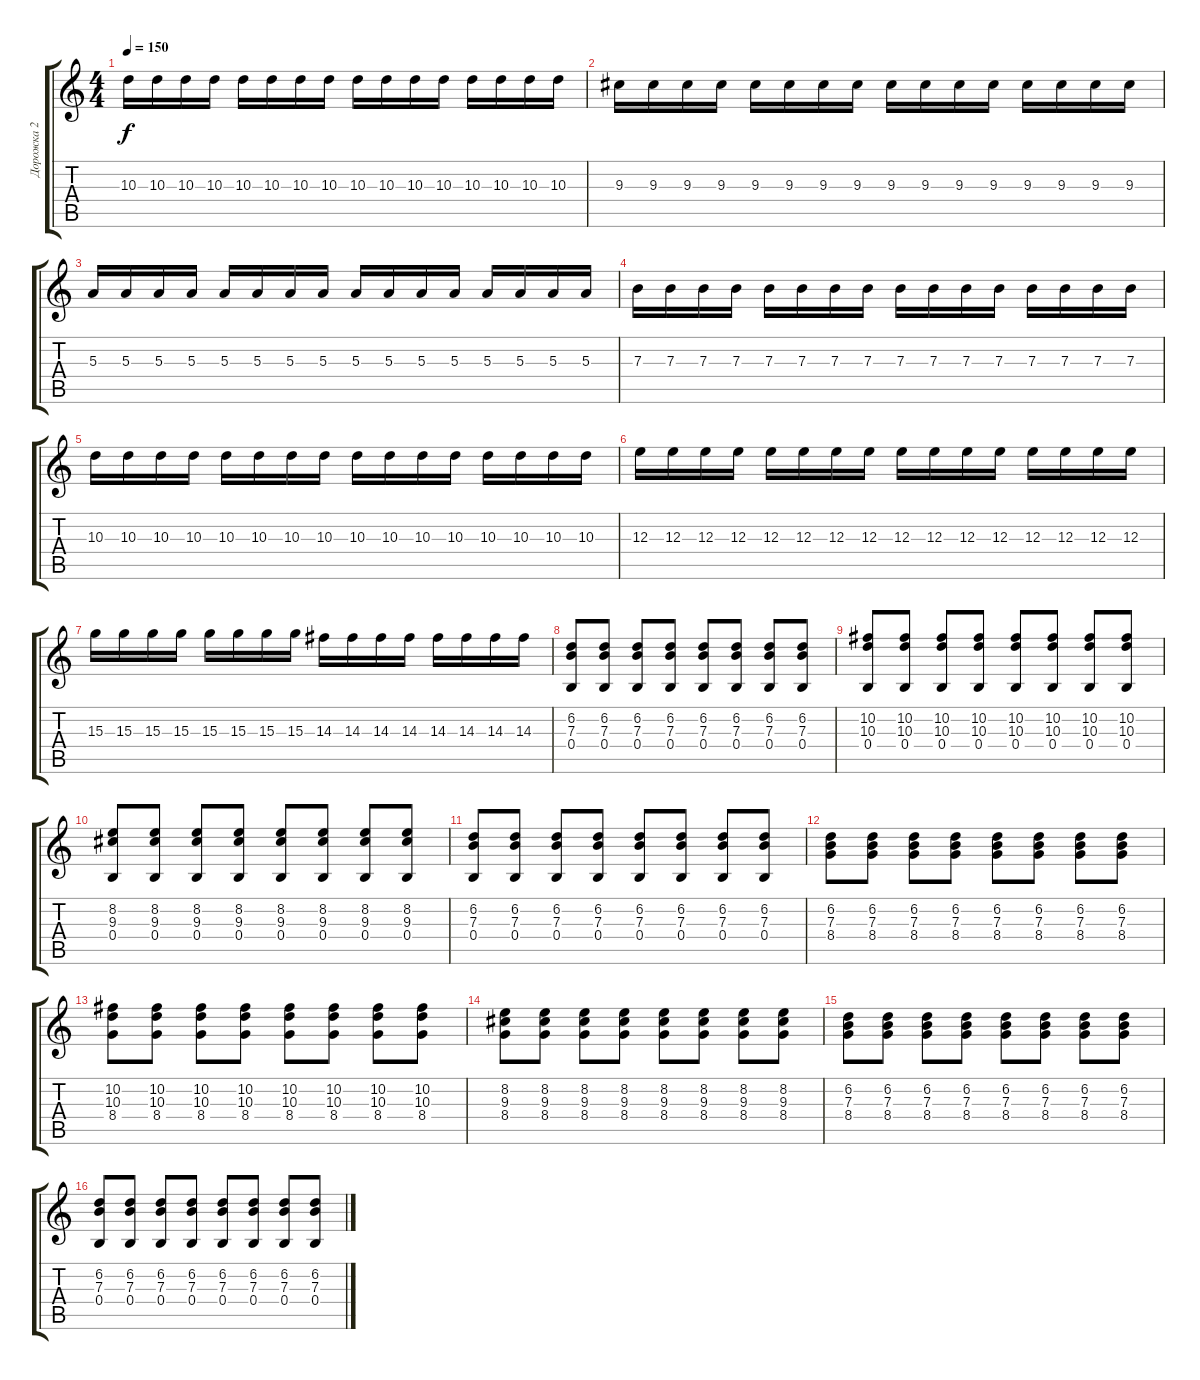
\track ("Дорожка 2" "Дорожка 2") {instrument electricguitarjazz}
\staff {score tabs}
\tuning (Db4 Ab3 E3 B2 Gb2 B1) {hide}
\ts (4 4)
\tempo 150
\clef g2
\ks c
10.3.16{dy f} 10.3.16 10.3.16 10.3.16 10.3.16 10.3.16 10.3.16 10.3.16 10.3.16 10.3.16 10.3.16 10.3.16 10.3.16 10.3.16 10.3.16 10.3.16 |
9.3.16 9.3.16 9.3.16 9.3.16 9.3.16 9.3.16 9.3.16 9.3.16 9.3.16 9.3.16 9.3.16 9.3.16 9.3.16 9.3.16 9.3.16 9.3.16 |
5.3.16 5.3.16 5.3.16 5.3.16 5.3.16 5.3.16 5.3.16 5.3.16 5.3.16 5.3.16 5.3.16 5.3.16 5.3.16 5.3.16 5.3.16 5.3.16 |
7.3.16 7.3.16 7.3.16 7.3.16 7.3.16 7.3.16 7.3.16 7.3.16 7.3.16 7.3.16 7.3.16 7.3.16 7.3.16 7.3.16 7.3.16 7.3.16 |
10.3.16 10.3.16 10.3.16 10.3.16 10.3.16 10.3.16 10.3.16 10.3.16 10.3.16 10.3.16 10.3.16 10.3.16 10.3.16 10.3.16 10.3.16 10.3.16 |
12.3.16 12.3.16 12.3.16 12.3.16 12.3.16 12.3.16 12.3.16 12.3.16 12.3.16 12.3.16 12.3.16 12.3.16 12.3.16 12.3.16 12.3.16 12.3.16 |
15.3.16 15.3.16 15.3.16 15.3.16 15.3.16 15.3.16 15.3.16 15.3.16 14.3.16 14.3.16 14.3.16 14.3.16 14.3.16 14.3.16 14.3.16 14.3.16 |
(6.2 7.3 0.4).8 (6.2 7.3 0.4).8 (6.2 7.3 0.4).8 (6.2 7.3 0.4).8 (6.2 7.3 0.4).8 (6.2 7.3 0.4).8 (6.2 7.3 0.4).8 (6.2 7.3 0.4).8 |
(10.2 10.3 0.4).8 (10.2 10.3 0.4).8 (10.2 10.3 0.4).8 (10.2 10.3 0.4).8 (10.2 10.3 0.4).8 (10.2 10.3 0.4).8 (10.2 10.3 0.4).8 (10.2 10.3 0.4).8 |
(8.2 9.3 0.4).8 (8.2 9.3 0.4).8 (8.2 9.3 0.4).8 (8.2 9.3 0.4).8 (8.2 9.3 0.4).8 (8.2 9.3 0.4).8 (8.2 9.3 0.4).8 (8.2 9.3 0.4).8 |
(6.2 7.3 0.4).8 (6.2 7.3 0.4).8 (6.2 7.3 0.4).8 (6.2 7.3 0.4).8 (6.2 7.3 0.4).8 (6.2 7.3 0.4).8 (6.2 7.3 0.4).8 (6.2 7.3 0.4).8 |
(6.2 7.3 8.4).8 (6.2 7.3 8.4).8 (6.2 7.3 8.4).8 (6.2 7.3 8.4).8 (6.2 7.3 8.4).8 (6.2 7.3 8.4).8 (6.2 7.3 8.4).8 (6.2 7.3 8.4).8 |
(10.2 10.3 8.4).8 (10.2 10.3 8.4).8 (10.2 10.3 8.4).8 (10.2 10.3 8.4).8 (10.2 10.3 8.4).8 (10.2 10.3 8.4).8 (10.2 10.3 8.4).8 (10.2 10.3 8.4).8 |
(8.2 9.3 8.4).8 (8.2 9.3 8.4).8 (8.2 9.3 8.4).8 (8.2 9.3 8.4).8 (8.2 9.3 8.4).8 (8.2 9.3 8.4).8 (8.2 9.3 8.4).8 (8.2 9.3 8.4).8 |
(6.2 7.3 8.4).8 (6.2 7.3 8.4).8 (6.2 7.3 8.4).8 (6.2 7.3 8.4).8 (6.2 7.3 8.4).8 (6.2 7.3 8.4).8 (6.2 7.3 8.4).8 (6.2 7.3 8.4).8 |
(6.2 7.3 0.4).8 (6.2 7.3 0.4).8 (6.2 7.3 0.4).8 (6.2 7.3 0.4).8 (6.2 7.3 0.4).8 (6.2 7.3 0.4).8 (6.2 7.3 0.4).8 (6.2 7.3 0.4).8
